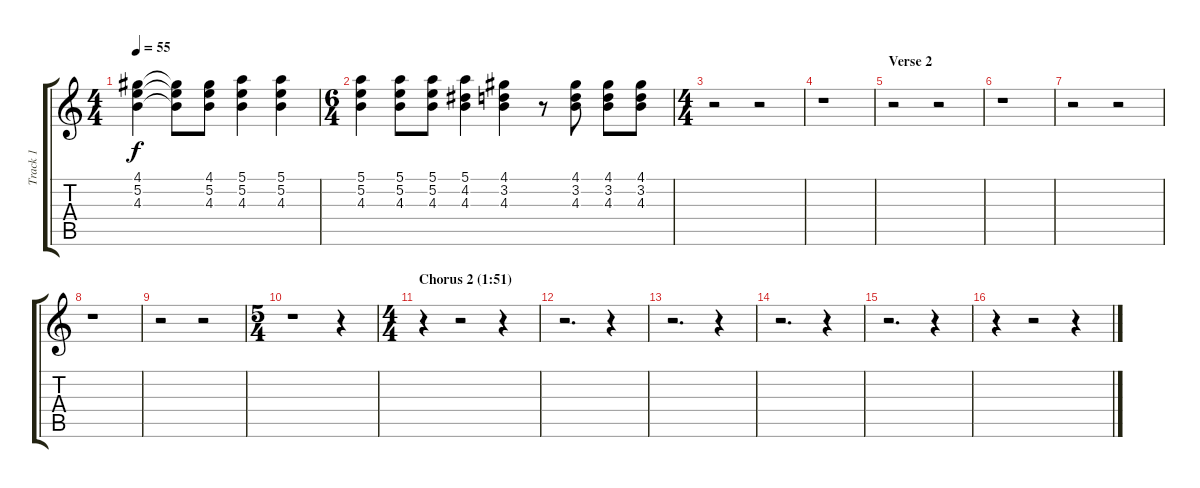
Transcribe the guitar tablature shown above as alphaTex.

\track ("Track 1" "Track 1") {instrument acousticguitarsteel}
\staff {score tabs}
\tuning (E4 B3 G3 D3 A2 E2) {hide}
\ts (4 4)
\tempo 55
\clef g2
\ks c
(4.1 5.2 4.3).4{dy f} (4.1{t} 5.2{t} 4.3{t}).8 (4.1 5.2 4.3).8 (5.1 5.2 4.3).4 (5.1 5.2 4.3).4 |
\ts (6 4)
(5.1 5.2 4.3).4 (5.1 5.2 4.3).8 (5.1 5.2 4.3).8 (5.1 4.2 4.3).4 (4.1 3.2 4.3).4 r.8 (4.1 3.2 4.3).8 (4.1 3.2 4.3).8 (4.1 3.2 4.3).8 |
\ts (4 4)
r.2 r.2 |
r.1 |
\section ("" "Verse 2")
r.2 r.2 |
r.1 |
r.2 r.2 |
r.1 |
r.2 r.2 |
\ts (5 4)
r.1 r.4 |
\ts (4 4)
\section ("" "Chorus 2 (1:51)")
r.4 r.2 r.4 |
r.2{d} r.4 |
r.2{d} r.4 |
r.2{d} r.4 |
r.2{d} r.4 |
r.4 r.2 r.4
